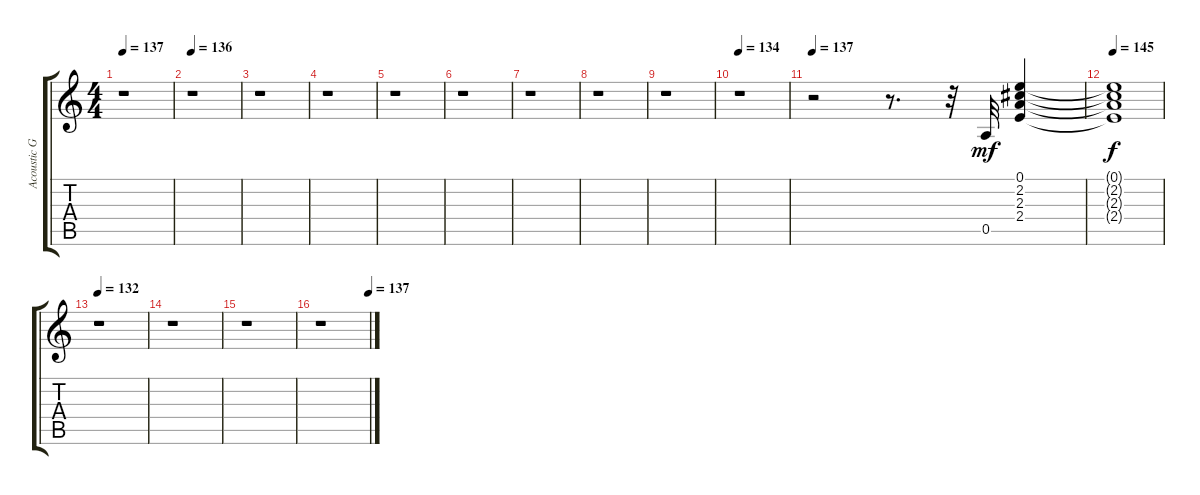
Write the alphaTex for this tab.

\track ("Acoustic Guitar" "Acoustic G") {instrument acousticguitarsteel}
\staff {score tabs}
\tuning (E4 B3 G3 D3 A2 E2) {hide}
\ts (4 4)
\tempo 137
\clef g2
\ks c
r.1{dy f} |
\tempo 136
r.1 |
r.1 |
r.1 |
r.1 |
r.1 |
r.1 |
r.1 |
r.1 |
\tempo 134
r.1 |
\tempo 137
r.2 r.8{d} r.32 0.5.32{dy mf} (0.1 2.2 2.3 2.4).4 |
\tempo 145
(0.1{t} 2.2{t} 2.3{t} 2.4{t}).1{dy f} |
\tempo 132
r.1 |
r.1 |
r.1 |
\tempo (137 0.99375)
r.1
